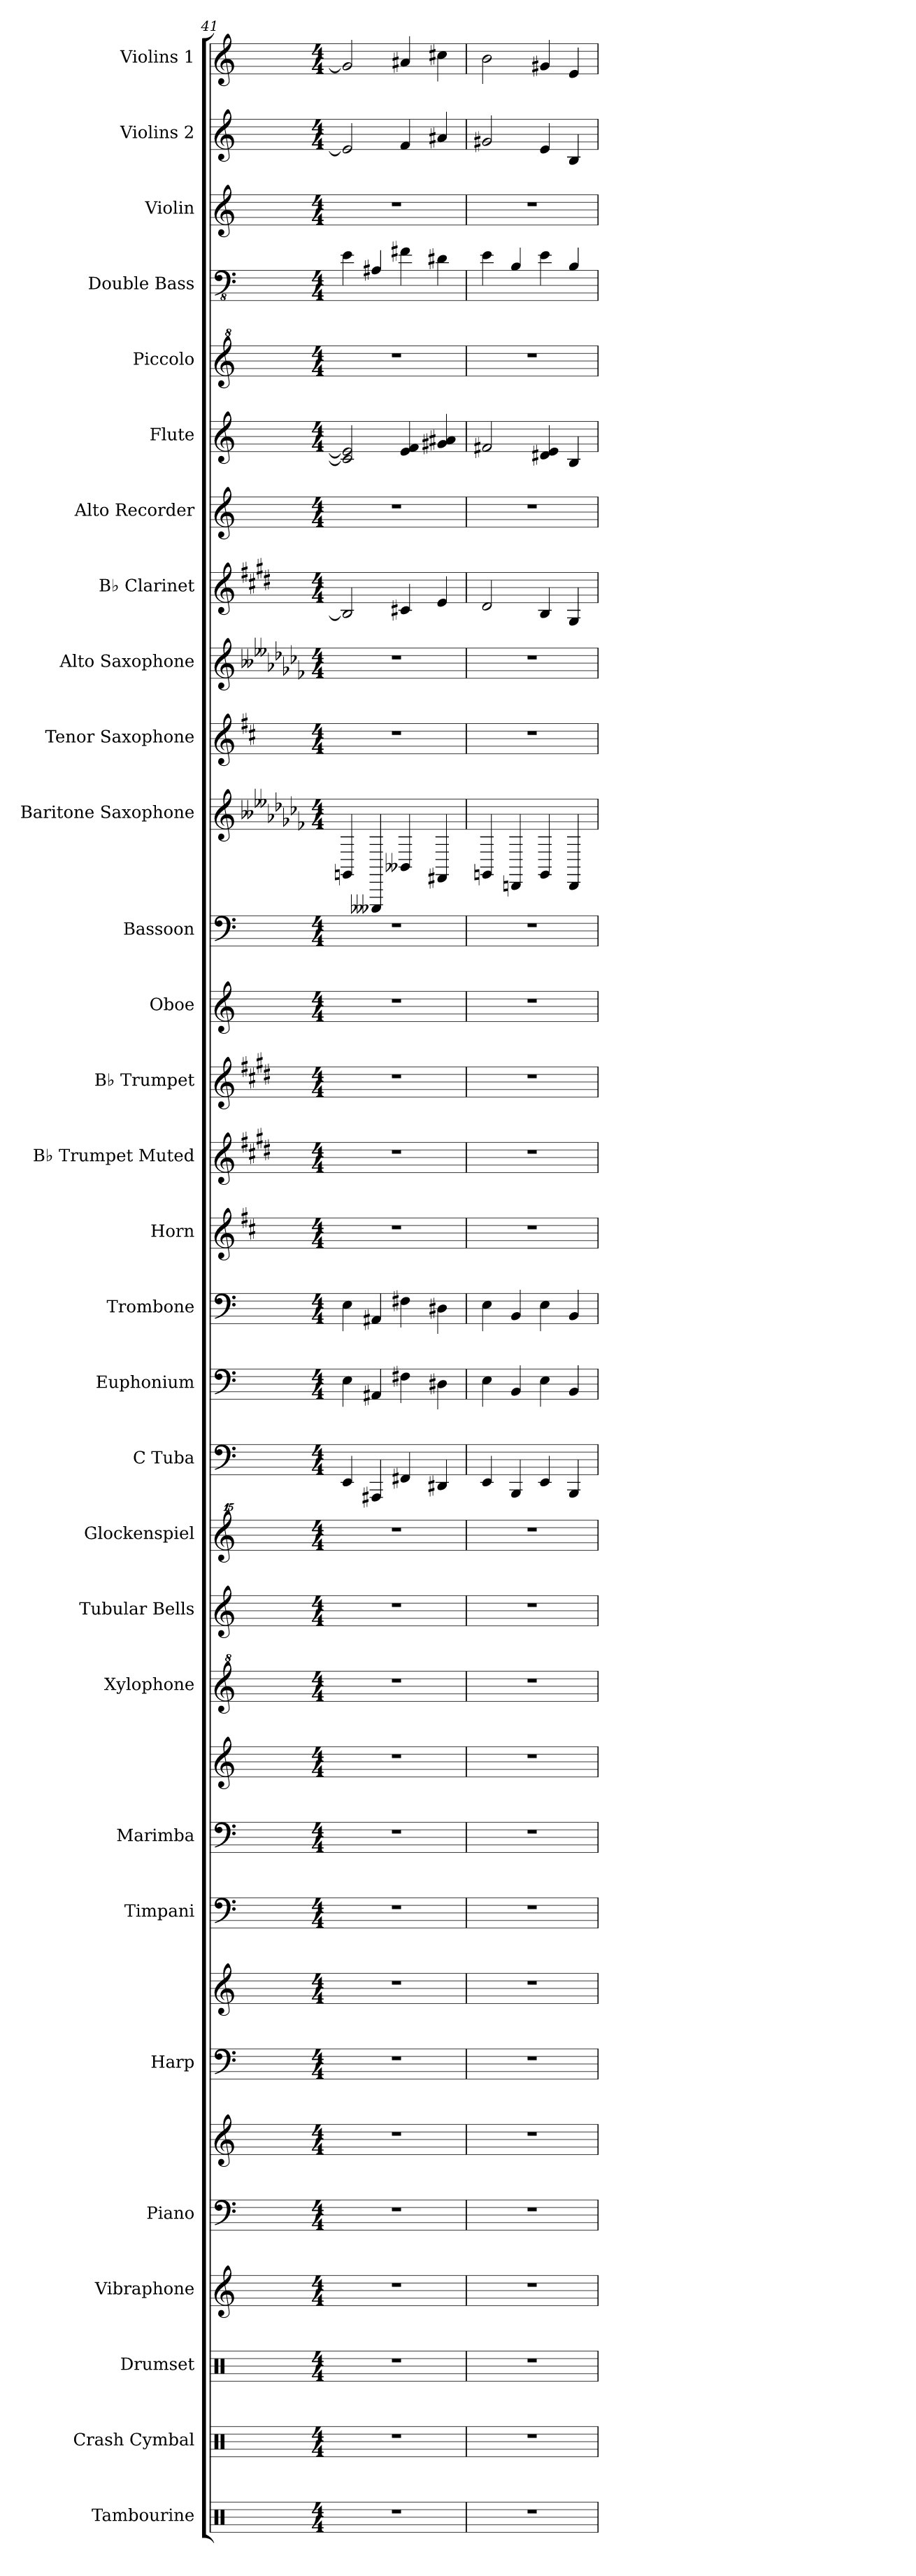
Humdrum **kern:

**kern	**kern	**kern	**kern	**kern	**kern	**kern	**kern	**kern	**kern	**kern	**kern	**kern	**kern	**kern	**kern	**kern	**kern	**kern	**kern	**kern	**kern	**kern	**kern	**kern	**kern	**kern	**kern	**kern	**kern	**kern	**kern	**kern
*part30	*part29	*part28	*part27	*part26	*part26	*part25	*part25	*part24	*part23	*part23	*part22	*part21	*part20	*part19	*part18	*part17	*part16	*part15	*part14	*part13	*part12	*part11	*part10	*part9	*part8	*part7	*part6	*part5	*part4	*part3	*part2	*part1
*staff33	*staff32	*staff31	*staff30	*staff29	*staff28	*staff27	*staff26	*staff25	*staff24	*staff23	*staff22	*staff21	*staff20	*staff19	*staff18	*staff17	*staff16	*staff15	*staff14	*staff13	*staff12	*staff11	*staff10	*staff9	*staff8	*staff7	*staff6	*staff5	*staff4	*staff3	*staff2	*staff1
*I"Tambourine	*I"Crash Cymbal	*I"Drumset	*I"Vibraphone	*I"Piano	*	*I"Harp	*	*I"Timpani	*I"Marimba	*	*I"Xylophone	*I"Tubular Bells	*I"Glockenspiel	*I"C Tuba	*I"Euphonium	*I"Trombone	*I"Horn	*I"B♭ Trumpet Muted	*I"B♭ Trumpet	*I"Oboe	*I"Bassoon	*I"Baritone Saxophone	*I"Tenor Saxophone	*I"Alto Saxophone	*I"B♭ Clarinet	*I"Alto Recorder	*I"Flute	*I"Piccolo	*I"Double Bass	*I"Violin	*I"Violins 2	*I"Violins 1
*I'Tamb.	*I'Cr. Cym.	*I'Drs.	*I'Vib.	*I'Pno.	*	*I'Hrp.	*	*I'Timp.	*I'Mrm.	*	*I'Xyl.	*I'Tu. Be.	*I'Glk.	*I'C Tu.	*I'Eu.	*I'Trb.	*I'Hn.	*I'B♭ Tpt. Mut	*I'B♭ Tpt.	*I'Ob.	*I'Bsn.	*I'Bar. Sax.	*I'T. Sax.	*I'A. Sax.	*I'B♭ Cl.	*I'A. Rec.	*I'Fl.	*I'Picc.	*	*I'Vln.	*I'Vlns. 2	*I'Vlns. 1
*clefX	*clefX	*clefX	*clefG2	*clefF4	*clefG2	*clefF4	*clefG2	*clefF4	*clefF4	*clefG2	*clefG^2	*clefG2	*clefG^^2	*clefF4	*clefF4	*clefF4	*clefG2	*clefG2	*clefG2	*clefG2	*clefF4	*clefG2	*clefG2	*clefG2	*clefG2	*clefG2	*clefG2	*clefG^2	*clefFv4	*clefG2	*clefG2	*clefG2
*	*	*	*	*	*	*	*	*	*	*	*	*	*	*	*	*	*ITrd4c7	*ITrd1c2	*ITrd1c2	*	*	*ITrd12c21	*ITrd8c14	*ITrd5c9	*ITrd1c2	*	*	*ITrd-7c-12	*ITrd7c12	*	*	*
*k[]	*k[]	*k[]	*k[]	*k[]	*k[]	*k[]	*k[]	*k[]	*k[]	*k[]	*k[]	*k[]	*k[]	*k[]	*k[]	*k[]	*k[f#]	*k[f#c#]	*k[f#c#]	*k[]	*k[]	*k[b--e--a-d-g-c-f-]	*k[f#c#]	*k[b--e--a-d-g-c-f-]	*k[f#c#]	*k[]	*k[]	*k[]	*k[]	*k[]	*k[]	*k[]
*C:	*C:	*C:	*C:	*C:	*C:	*C:	*C:	*C:	*C:	*C:	*C:	*C:	*C:	*C:	*C:	*C:	*G:	*D:	*D:	*C:	*C:	*B--:	*D:	*B--:	*D:	*C:	*C:	*C:	*C:	*C:	*C:	*C:
*M4/4	*M4/4	*M4/4	*M4/4	*M4/4	*M4/4	*M4/4	*M4/4	*M4/4	*M4/4	*M4/4	*M4/4	*M4/4	*M4/4	*M4/4	*M4/4	*M4/4	*M4/4	*M4/4	*M4/4	*M4/4	*M4/4	*M4/4	*M4/4	*M4/4	*M4/4	*M4/4	*M4/4	*M4/4	*M4/4	*M4/4	*M4/4	*M4/4
=41	=41	=41	=41	=41	=41	=41	=41	=41	=41	=41	=41	=41	=41	=41	=41	=41	=41	=41	=41	=41	=41	=41	=41	=41	=41	=41	=41	=41	=41	=41	=41	=41
1r	1r	1r	1r	1r	1r	1r	1r	1r	1r	1r	1r	1r	1r	4EE/	4E\	4E\	1r	1r	1r	1r	1r	4GGGn/	1r	1r	2A/]	1r	2c#/] 2e/]	1r	4EE\	1r	2e/]	2g#/]
.	.	.	.	.	.	.	.	.	.	.	.	.	.	4AAA#X/	4AA#X/	4AA#X/	.	.	.	.	.	4EEE---X/	.	.	.	.	.	.	4AAA#X/	.	.	.
.	.	.	.	.	.	.	.	.	.	.	.	.	.	4FF#X/	4F#X\	4F#X\	.	.	.	.	.	4BBB--/	.	.	4Bn/	.	4e/ 4f/	.	4FF#X\	.	4f/	4a#X/
.	.	.	.	.	.	.	.	.	.	.	.	.	.	4DD#X/	4D#X\	4D#X\	.	.	.	.	.	4FFF#X/	.	.	4d/	.	4g#X/ 4a#X/	.	4DD#X\	.	4a#X/	4cc#X\
!!LO:PB:g=z
=42	=42	=42	=42	=42	=42	=42	=42	=42	=42	=42	=42	=42	=42	=42	=42	=42	=42	=42	=42	=42	=42	=42	=42	=42	=42	=42	=42	=42	=42	=42	=42	=42
1r	1r	1r	1r	1r	1r	1r	1r	1r	1r	1r	1r	1r	1r	4EE/	4E\	4E\	1r	1r	1r	1r	1r	4GGGn/	1r	1r	2c#/	1r	2f#X/	1r	4EE\	1r	2g#X/	2b\
.	.	.	.	.	.	.	.	.	.	.	.	.	.	4BBB/	4BB/	4BB/	.	.	.	.	.	4DDDn/	.	.	.	.	.	.	4BBB/	.	.	.
.	.	.	.	.	.	.	.	.	.	.	.	.	.	4EE/	4E\	4E\	.	.	.	.	.	4GGG/	.	.	4A/	.	4d#X/ 4e/	.	4EE\	.	4e/	4g#X/
.	.	.	.	.	.	.	.	.	.	.	.	.	.	4BBB/	4BB/	4BB/	.	.	.	.	.	4DDD/	.	.	4F#/	.	4B/	.	4BBB/	.	4B/	4e/
=	=	=	=	=	=	=	=	=	=	=	=	=	=	=	=	=	=	=	=	=	=	=	=	=	=	=	=	=	=	=	=	=
*-	*-	*-	*-	*-	*-	*-	*-	*-	*-	*-	*-	*-	*-	*-	*-	*-	*-	*-	*-	*-	*-	*-	*-	*-	*-	*-	*-	*-	*-	*-	*-	*-
